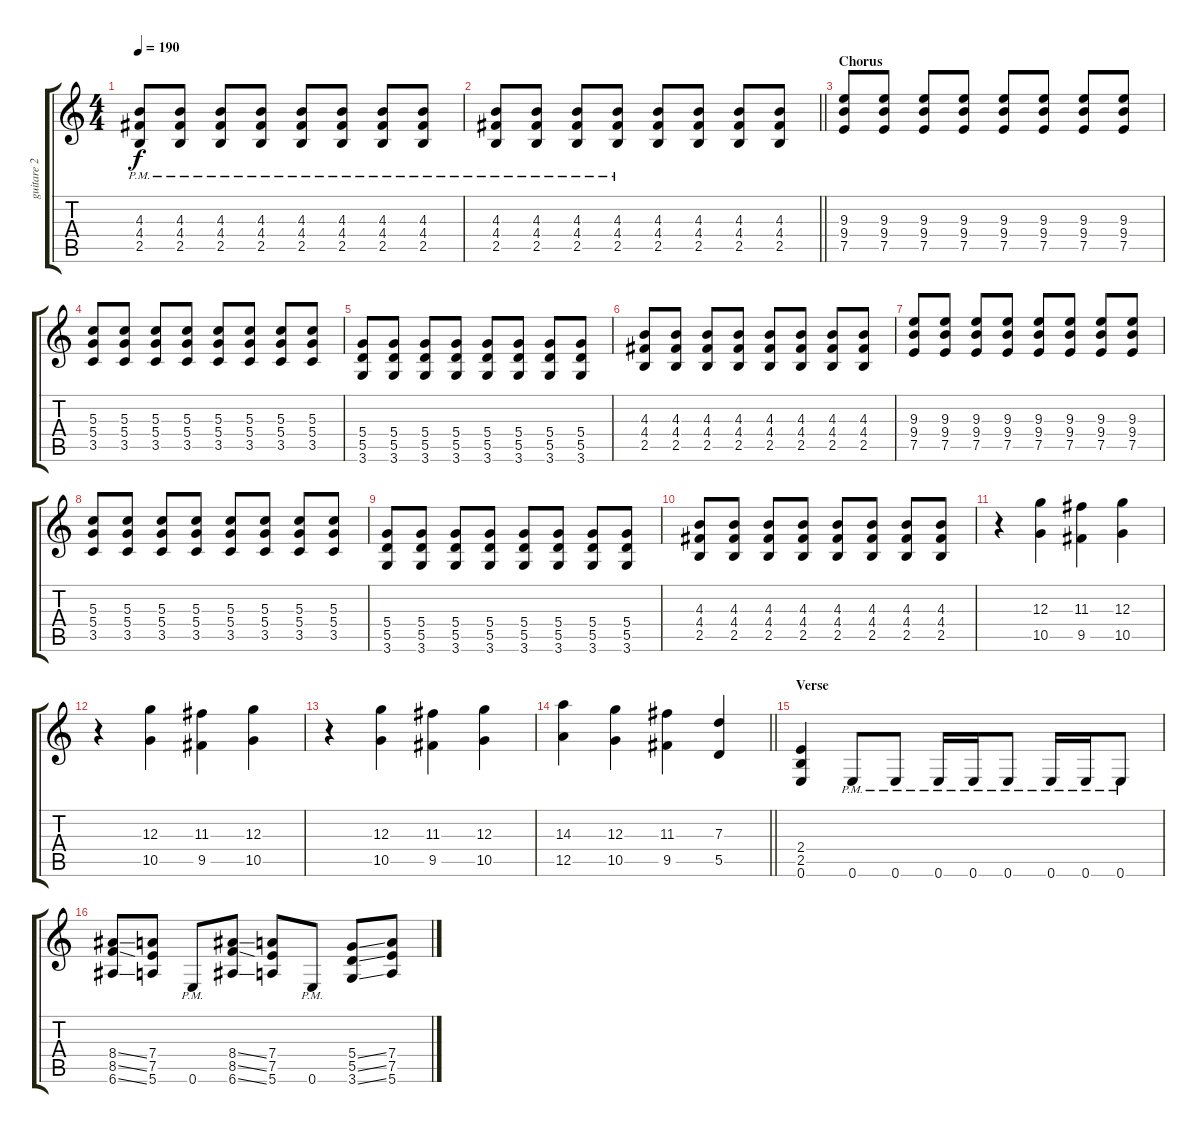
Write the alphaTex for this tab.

\track ("guitare 2" "guitare 2") {instrument distortionguitar}
\staff {score tabs}
\tuning (E4 B3 G3 D3 A2 E2) {hide}
\ts (4 4)
\tempo 190
\clef g2
\ks c
(4.3{pm} 4.4{pm} 2.5{pm}).8{dy f} (4.3{pm} 4.4{pm} 2.5{pm}).8 (4.3{pm} 4.4{pm} 2.5{pm}).8 (4.3{pm} 4.4{pm} 2.5{pm}).8 (4.3{pm} 4.4{pm} 2.5{pm}).8 (4.3{pm} 4.4{pm} 2.5{pm}).8 (4.3{pm} 4.4{pm} 2.5{pm}).8 (4.3{pm} 4.4{pm} 2.5{pm}).8 |
\barLineRight lightlight
(4.3{pm} 4.4{pm} 2.5{pm}).8 (4.3{pm} 4.4{pm} 2.5{pm}).8 (4.3{pm} 4.4{pm} 2.5{pm}).8 (4.3{pm} 4.4{pm} 2.5{pm}).8 (4.3 4.4 2.5).8 (4.3 4.4 2.5).8 (4.3 4.4 2.5).8 (4.3 4.4 2.5).8 |
\section ("" "Chorus")
(9.3 9.4 7.5).8 (9.3 9.4 7.5).8 (9.3 9.4 7.5).8 (9.3 9.4 7.5).8 (9.3 9.4 7.5).8 (9.3 9.4 7.5).8 (9.3 9.4 7.5).8 (9.3 9.4 7.5).8 |
(5.3 5.4 3.5).8 (5.3 5.4 3.5).8 (5.3 5.4 3.5).8 (5.3 5.4 3.5).8 (5.3 5.4 3.5).8 (5.3 5.4 3.5).8 (5.3 5.4 3.5).8 (5.3 5.4 3.5).8 |
(5.4 5.5 3.6).8 (5.4 5.5 3.6).8 (5.4 5.5 3.6).8 (5.4 5.5 3.6).8 (5.4 5.5 3.6).8 (5.4 5.5 3.6).8 (5.4 5.5 3.6).8 (5.4 5.5 3.6).8 |
(4.3 4.4 2.5).8 (4.3 4.4 2.5).8 (4.3 4.4 2.5).8 (4.3 4.4 2.5).8 (4.3 4.4 2.5).8 (4.3 4.4 2.5).8 (4.3 4.4 2.5).8 (4.3 4.4 2.5).8 |
(9.3 9.4 7.5).8 (9.3 9.4 7.5).8 (9.3 9.4 7.5).8 (9.3 9.4 7.5).8 (9.3 9.4 7.5).8 (9.3 9.4 7.5).8 (9.3 9.4 7.5).8 (9.3 9.4 7.5).8 |
(5.3 5.4 3.5).8 (5.3 5.4 3.5).8 (5.3 5.4 3.5).8 (5.3 5.4 3.5).8 (5.3 5.4 3.5).8 (5.3 5.4 3.5).8 (5.3 5.4 3.5).8 (5.3 5.4 3.5).8 |
(5.4 5.5 3.6).8 (5.4 5.5 3.6).8 (5.4 5.5 3.6).8 (5.4 5.5 3.6).8 (5.4 5.5 3.6).8 (5.4 5.5 3.6).8 (5.4 5.5 3.6).8 (5.4 5.5 3.6).8 |
(4.3 4.4 2.5).8 (4.3 4.4 2.5).8 (4.3 4.4 2.5).8 (4.3 4.4 2.5).8 (4.3 4.4 2.5).8 (4.3 4.4 2.5).8 (4.3 4.4 2.5).8 (4.3 4.4 2.5).8 |
r.4 (12.3 10.5).4 (11.3 9.5).4 (12.3 10.5).4 |
r.4 (12.3 10.5).4 (11.3 9.5).4 (12.3 10.5).4 |
r.4 (12.3 10.5).4 (11.3 9.5).4 (12.3 10.5).4 |
\barLineRight lightlight
(14.3 12.5).4 (12.3 10.5).4 (11.3 9.5).4 (7.3 5.5).4 |
\section ("" "Verse")
(2.4 2.5 0.6).4 0.6{pm}.8 0.6{pm}.8 0.6{pm}.16 0.6{pm}.16 0.6{pm}.8 0.6{pm}.16 0.6{pm}.16 0.6{pm}.8 |
(8.4{ss} 8.5{ss} 6.6{ss}).8 (7.4 7.5 5.6).8 0.6{pm}.8 (8.4{ss} 8.5{ss} 6.6{ss}).8 (7.4 7.5 5.6).8 0.6{pm}.8 (5.4{ss} 5.5{ss} 3.6{ss}).8 (7.4 7.5 5.6).8
